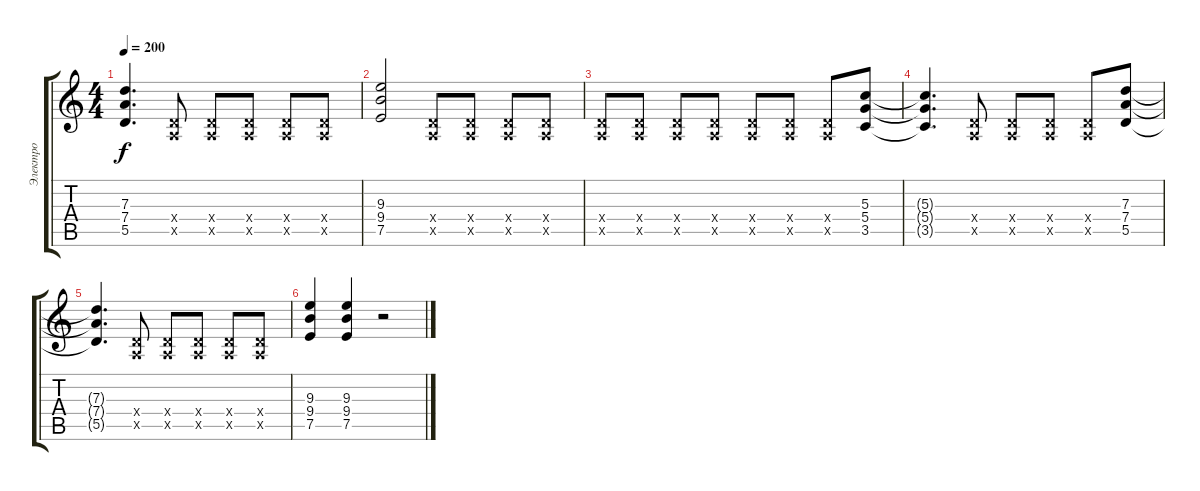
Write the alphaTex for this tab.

\track ("Электро" "Электро") {instrument distortionguitar}
\staff {score tabs}
\tuning (E4 B3 G3 D3 A2 E2) {hide}
\ts (4 4)
\tempo 200
\clef g2
\ks c
(7.3{t} 7.4{t} 5.5{t}).4{d dy f} (0.4{x} 0.5{x}).8 (0.4{x} 0.5{x}).8 (0.4{x} 0.5{x}).8 (0.4{x} 0.5{x}).8 (0.4{x} 0.5{x}).8 |
(9.3 9.4 7.5).2 (0.4{x} 0.5{x}).8 (0.4{x} 0.5{x}).8 (0.4{x} 0.5{x}).8 (0.4{x} 0.5{x}).8 |
(0.4{x} 0.5{x}).8 (0.4{x} 0.5{x}).8 (0.4{x} 0.5{x}).8 (0.4{x} 0.5{x}).8 (0.4{x} 0.5{x}).8 (0.4{x} 0.5{x}).8 (0.4{x} 0.5{x}).8 (5.3 5.4 3.5).8 |
(5.3{t} 5.4{t} 3.5{t}).4{d} (0.4{x} 0.5{x}).8 (0.4{x} 0.5{x}).8 (0.4{x} 0.5{x}).8 (0.4{x} 0.5{x}).8 (7.3 7.4 5.5).8 |
(7.3{t} 7.4{t} 5.5{t}).4{d} (0.4{x} 0.5{x}).8 (0.4{x} 0.5{x}).8 (0.4{x} 0.5{x}).8 (0.4{x} 0.5{x}).8 (0.4{x} 0.5{x}).8 |
(9.3 9.4 7.5).4 (9.3 9.4 7.5).4 r.2
